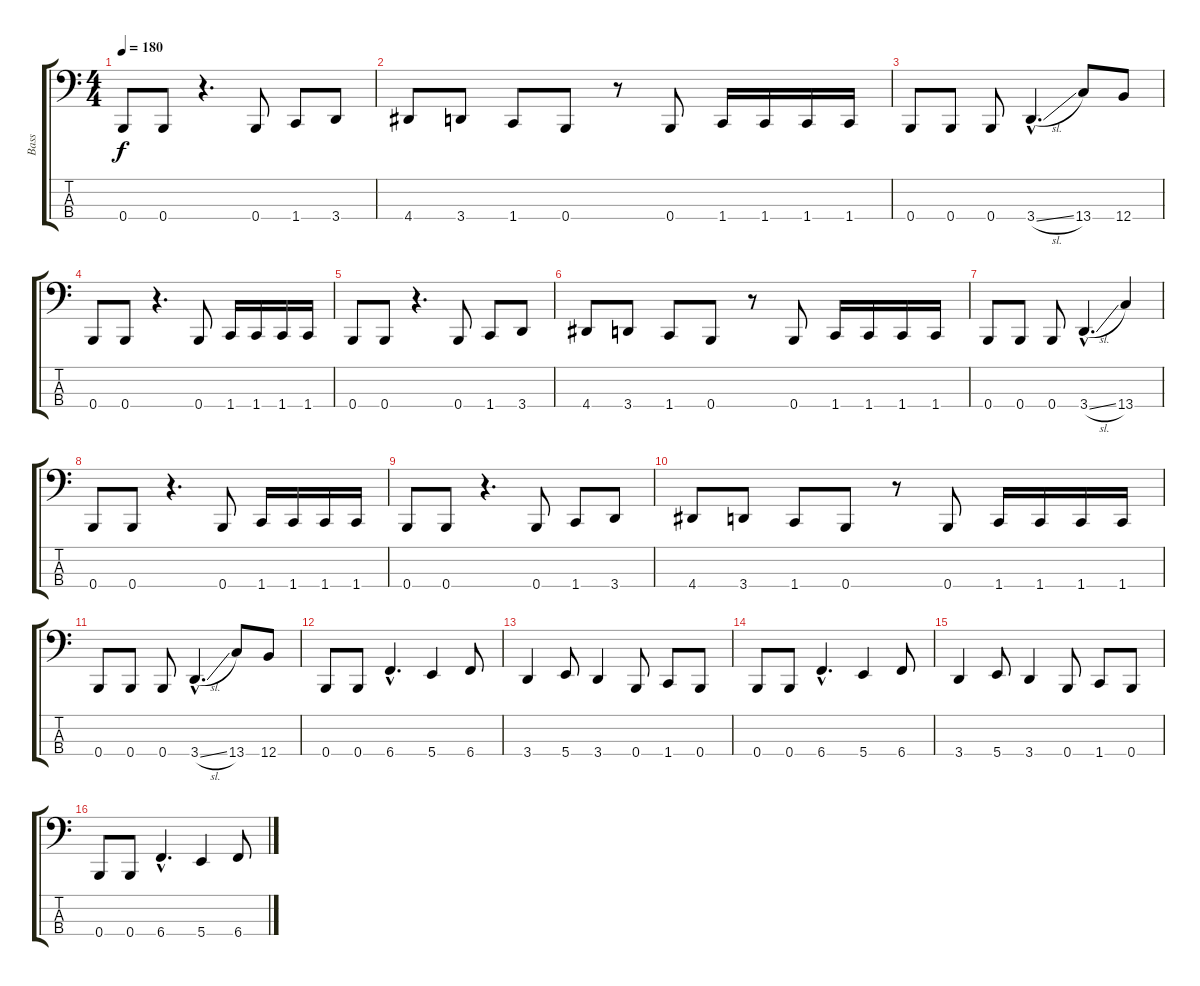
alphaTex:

\track ("Bass" "Bass") {instrument electricbasspick}
\staff {score tabs}
\tuning (E2 B1 Gb1 B0) {hide}
\ts (4 4)
\tempo 180
\clef f4
\ks c
0.4.8{dy f} 0.4.8 r.4{d} 0.4.8 1.4.8 3.4.8 |
4.4.8 3.4.8 1.4.8 0.4.8 r.8 0.4.8 1.4.16 1.4.16 1.4.16 1.4.16 |
0.4.8 0.4.8 0.4.8 3.4{sl hac}.4{d} 13.4.8 12.4.8 |
0.4.8 0.4.8 r.4{d} 0.4.8 1.4.16 1.4.16 1.4.16 1.4.16 |
0.4.8 0.4.8 r.4{d} 0.4.8 1.4.8 3.4.8 |
4.4.8 3.4.8 1.4.8 0.4.8 r.8 0.4.8 1.4.16 1.4.16 1.4.16 1.4.16 |
0.4.8 0.4.8 0.4.8 3.4{sl hac}.4{d} 13.4.4 |
0.4.8 0.4.8 r.4{d} 0.4.8 1.4.16 1.4.16 1.4.16 1.4.16 |
0.4.8 0.4.8 r.4{d} 0.4.8 1.4.8 3.4.8 |
4.4.8 3.4.8 1.4.8 0.4.8 r.8 0.4.8 1.4.16 1.4.16 1.4.16 1.4.16 |
0.4.8 0.4.8 0.4.8 3.4{sl hac}.4{d} 13.4.8 12.4.8 |
0.4.8 0.4.8 6.4{hac}.4{d} 5.4.4 6.4.8 |
3.4.4 5.4.8 3.4.4 0.4.8 1.4.8 0.4.8 |
0.4.8 0.4.8 6.4{hac}.4{d} 5.4.4 6.4.8 |
3.4.4 5.4.8 3.4.4 0.4.8 1.4.8 0.4.8 |
0.4.8 0.4.8 6.4{hac}.4{d} 5.4.4 6.4.8
